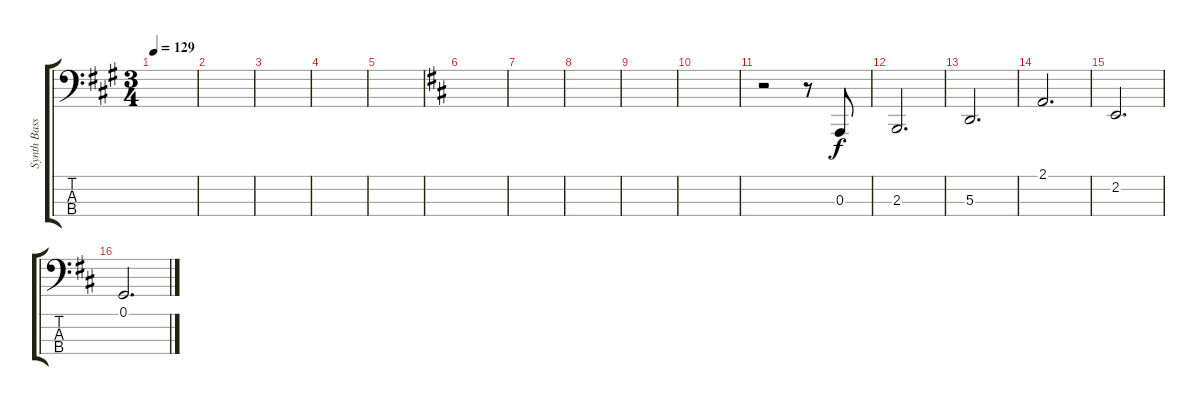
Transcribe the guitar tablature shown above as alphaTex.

\track ("Synth Bass" "Synth Bass") {instrument lead8bassandlead}
\staff {score tabs}
\tuning (G2 D2 A1 D1) {hide}
\ts (3 4)
\tempo 129
\clef f4
\ks f#minor
|
|
|
|
|
\ks bminor
|
|
|
|
|
r.2 r.8{instrument lead8bassandlead} 0.3.8 |
2.3.2{d} |
5.3.2{d} |
2.1.2{d} |
2.2.2{d} |
0.1.2{d}
